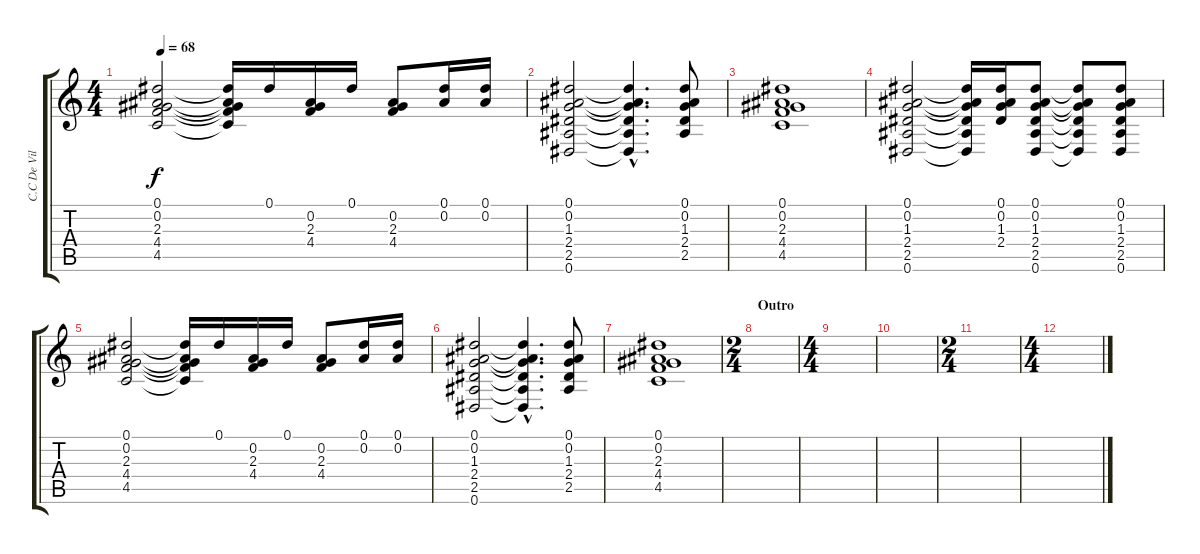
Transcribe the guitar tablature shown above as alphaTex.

\track ("C.C De Ville - Lead Guitar" "C.C De Vil") {instrument distortionguitar}
\staff {score tabs}
\tuning (Eb4 Bb3 Gb3 Db3 Ab2 Eb2) {hide}
\ts (4 4)
\tempo 68
\clef g2
\ks c
(0.1 0.2 2.3 4.4 4.5).2{dy f} (0.1{t} 0.2{t} 2.3{t} 4.4{t} 4.5{t}).16 0.1.16 (0.2 2.3 4.4).16 0.1.16 (0.2 2.3 4.4).8 (0.1 0.2).16 (0.1 0.2).16 |
(0.1 0.2 1.3 2.4 2.5 0.6).2 (0.1{hac t} 0.2{hac t} 1.3{hac t} 2.4{hac t} 2.5{hac t} 0.6{hac t}).4{d} (0.1 0.2 1.3 2.4 2.5).8 |
(0.1 0.2 2.3 4.4 4.5).1 |
(0.1 0.2 1.3 2.4 2.5 0.6).2{volume 11 instrument overdrivenguitar} (0.1{t} 0.2{t} 1.3{t} 2.4{t} 2.5{t} 0.6{t}).16 (0.1 0.2 1.3 2.4).16 (0.1 0.2 1.3 2.4 2.5 0.6).8 (0.1{t} 0.2{t} 1.3{t} 2.4{t} 2.5{t} 0.6{t}).8 (0.1 0.2 1.3 2.4 2.5 0.6).8 |
(0.1 0.2 2.3 4.4 4.5).2 (0.1{t} 0.2{t} 2.3{t} 4.4{t} 4.5{t}).16 0.1.16 (0.2 2.3 4.4).16 0.1.16 (0.2 2.3 4.4).8 (0.1 0.2).16 (0.1 0.2).16 |
(0.1 0.2 1.3 2.4 2.5 0.6).2 (0.1{hac t} 0.2{hac t} 1.3{hac t} 2.4{hac t} 2.5{hac t} 0.6{hac t}).4{d} (0.1 0.2 1.3 2.4 2.5).8 |
(0.1 0.2 2.3 4.4 4.5).1 |
\ts (2 4)
\section ("" "Outro")
|
\ts (4 4)
|
|
\ts (2 4)
|
\ts (4 4)
